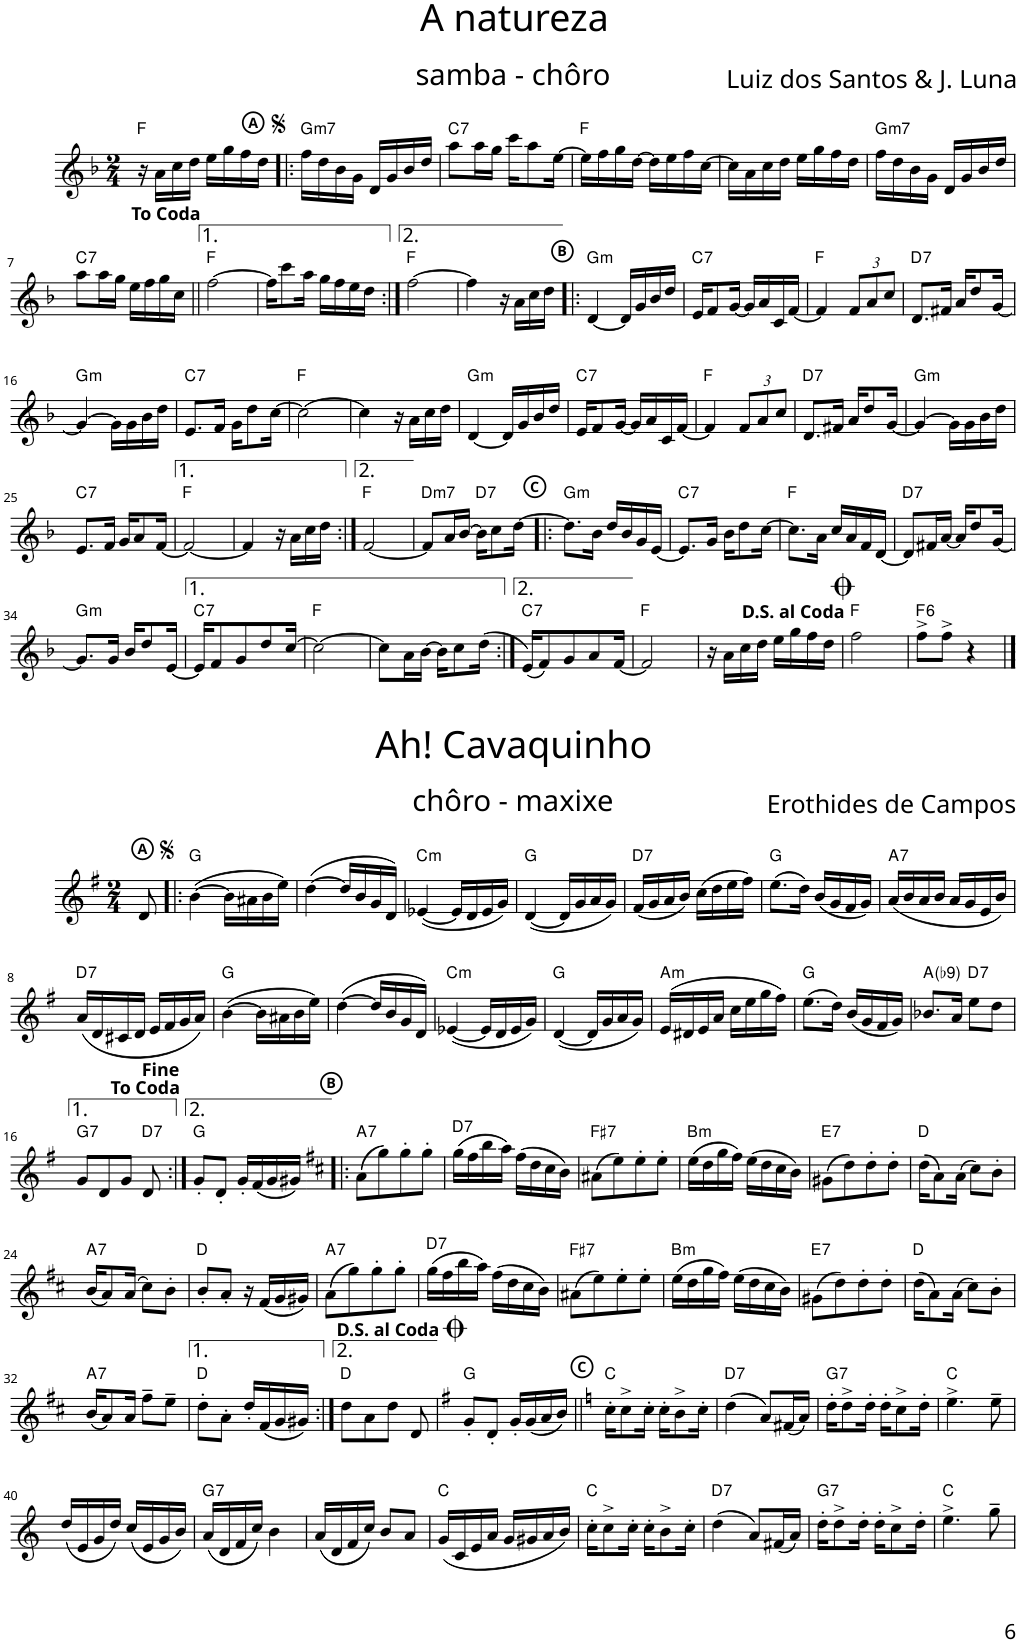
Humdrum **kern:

**kern	**harte
*part1	*part1
*staff1	*
*I"Piano	*
*I'Pno	*
!!LO:PB:g=z
*stria5	*
*clefG2	*
*k[b-]	*
*M2/4	*
=1	=1
16r	F:maj
16a\LL	.
16cc\	.
16dd\JJ	.
16ee\LL	.
16gg\	.
16ff\	.
16dd\JJ	.
!!LO:REH:place=s1:a:B:cj:enc=circle:fs=8:t=A
=2!|:	=2!|:
!	!LO:H:kt=m7
16ff\LL	G:min7
16dd\	.
16b-\	.
16g\JJ	.
16d/LL	.
16g/	.
16b-/	.
16dd/JJ	.
=3	=3
!	!LO:H:kt=7
8aa\L	C:7
16aa\L	.
16gg\JJ	.
16ccc\KL	.
8aa\	.
[16ee\Jk	.
=4	=4
16ee\LL]	F:maj
16ff\	.
16gg\	.
[16dd\JJ	.
16dd\LL]	.
16ee\	.
16ff\	.
[16cc\JJ	.
=5	=5
16cc\LL]	.
16a\	.
16cc\	.
16dd\JJ	.
16ee\LL	.
16gg\	.
16ff\	.
16dd\JJ	.
=6	=6
!	!LO:H:kt=m7
16ff\LL	G:min7
16dd\	.
16b-\	.
16g\JJ	.
16d/LL	.
16g/	.
16b-/	.
16dd/JJ	.
!!LO:LB:g=z
=7	=7
!	!LO:H:kt=7
8aa\L	C:7
16aa\L	.
16gg\JJ	.
16ee\LL	.
16ff\	.
16gg\	.
16cc\JJ	.
=8||	=8||
[2ff\	F:maj
=9	=9
16ff\KL]	.
8ccc\	.
16aa\Jk	.
16gg\LL	.
16ff\	.
16ee\	.
16dd\JJ	.
=10:|!	=10:|!
[2ff\	F:maj
=11	=11
4ff\]	.
16r	.
16a\LL	.
16cc\	.
16dd\JJ	.
!!LO:REH:place=s1:a:B:cj:enc=circle:fs=8:t=B
=12!|:	=12!|:
!	!LO:H:kt=m
[4d/	G:min
16d/LL]	.
16g/	.
16b-/	.
16dd/JJ	.
=13	=13
!	!LO:H:kt=7
16e/KL	C:7
8f/	.
[16g/Jk	.
16g/LL]	.
16a/	.
16c/	.
[16f/JJ	.
=14	=14
4f/]	F:maj
*Xbrackettup	*
12f/L	.
12a/	.
12cc/J	.
=15	=15
!	!LO:H:kt=7
8.d/L	D:7
16f#X/Jk	.
16a/KL	.
8dd/	.
[16g/Jk	.
!!LO:LB:g=z
=16	=16
!	!LO:H:kt=m
4g/_	G:min
16g\LL]	.
16g\	.
16b-\	.
16dd\JJ	.
=17	=17
!	!LO:H:kt=7
8.e/L	C:7
16f/Jk	.
16g\KL	.
8dd\	.
[16cc\Jk	.
=18	=18
2cc\_	F:maj
=19	=19
4cc\]	.
16r	.
16a\LL	.
16cc\	.
16dd\JJ	.
=20	=20
!	!LO:H:kt=m
[4d/	G:min
16d/LL]	.
16g/	.
16b-/	.
16dd/JJ	.
=21	=21
!	!LO:H:kt=7
16e/KL	C:7
8f/	.
[16g/Jk	.
16g/LL]	.
16a/	.
16c/	.
[16f/JJ	.
=22	=22
4f/]	F:maj
12f/L	.
12a/	.
12cc/J	.
=23	=23
!	!LO:H:kt=7
8.d/L	D:7
16f#X/Jk	.
16a/KL	.
8dd/	.
[16g/Jk	.
=24	=24
!	!LO:H:kt=m
4g/_	G:min
16g\LL]	.
16g\	.
16b-\	.
16dd\JJ	.
!!LO:LB:g=z
=25	=25
!	!LO:H:kt=7
8.e/L	C:7
16f/Jk	.
16g/KL	.
8a/	.
[16f/Jk	.
=26	=26
2f/_	F:maj
=27	=27
4f/]	.
16r	.
16a\LL	.
16cc\	.
16dd\JJ	.
=28:|!	=28:|!
[2f/	F:maj
=29	=29
!	!LO:H:kt=m7
8f/L]	D:min7
16a/L	.
[16b-/JJ	.
!	!LO:H:kt=7
16b-\KL]	D:7
8cc\	.
[16dd\Jk	.
!!LO:REH:place=s1:a:B:cj:enc=circle:fs=8:t=C
=30!|:	=30!|:
!	!LO:H:kt=m
8.dd\L]	G:min
16b-\Jk	.
16dd/LL	.
16b-/	.
16g/	.
[16e/JJ	.
=31	=31
!	!LO:H:kt=7
8.e/L]	C:7
16g/Jk	.
16b-\KL	.
8dd\	.
[16cc\Jk	.
=32	=32
8.cc\L]	F:maj
16a\Jk	.
16cc/LL	.
16a/	.
16f/	.
[16d/JJ	.
=33	=33
!	!LO:H:kt=7
8d/L]	D:7
16f#X/L	.
[16a/JJ	.
16a/KL]	.
8dd/	.
[16g/Jk	.
!!LO:LB:g=z
=34	=34
!	!LO:H:kt=m
8.g/L]	G:min
16g/Jk	.
16b-/KL	.
8dd/	.
[16e/Jk	.
=35	=35
!	!LO:H:kt=7
16e/KL]	C:7
8f/	.
8g/	.
8dd/	.
[16cc/Jk	.
=36	=36
2cc\_	F:maj
=37	=37
8cc\L]	.
16a\L	.
[16b-\JJ	.
16b-\KL]	.
8cc\	.
(16dd\Jk	.
=38:|!	=38:|!
!	!LO:H:kt=7
(16e/KL)	C:7
8f/)	.
8g/	.
8a/	.
[16f/Jk	.
=39	=39
2f/]	F:maj
=40	=40
16r	.
16a\LL	.
16cc\	.
16dd\JJ	.
16ee\LL	.
16gg\	.
16ff\	.
16dd\JJ	.
=41	=41
2ff\	F:maj
=42	=42
!	!LO:H:kt=6
8ff^\L	F:maj6
8ff^\J	.
4r	.
!!LO:LB:g=z
==	==
*stria5	*
*k[f#]	*
*M2/4	*
8d/	.
!!LO:REH:place=s1:a:B:cj:enc=circle:fs=8:t=A
=1!|:	=1!|:
([4b\	G:maj
16b\LL]	.
16a#X\	.
16b\	.
16ee\JJ)	.
=2	=2
([4dd\	.
16dd/LL]	.
16b/	.
16g/	.
16d/JJ)	.
=3	=3
!	!LO:H:kt=m
([4e-X/	C:min
16e-/LL]	.
16d/	.
16e-/	.
16g/JJ)	.
=4	=4
([4d/	G:maj
16d/LL]	.
16g/	.
16a/	.
16g/JJ)	.
=5	=5
!	!LO:H:kt=7
(16f#/LL	D:7
16g/	.
16a/	.
16b/JJ)	.
(16cc\LL	.
16dd\	.
16ee\	.
16ff#\JJ)	.
=6	=6
(8.ee\L	G:maj
16dd\Jk)	.
(16b/LL	.
16g/	.
16f#/	.
16g/JJ)	.
=7	=7
!	!LO:H:kt=7
(16a/LL	A:7
16b/	.
16a/	.
16b/JJ	.
16a/LL	.
16g/	.
16e/	.
16b/JJ)	.
!!LO:LB:g=z
=8	=8
!	!LO:H:kt=7
(16a/LL	D:7
16d/	.
16c#X/	.
16d/JJ	.
16e/LL	.
16f#/	.
16g/	.
16a/JJ)	.
=9	=9
([4b\	G:maj
16b\LL]	.
16a#X\	.
16b\	.
16ee\JJ)	.
=10	=10
([4dd\	.
16dd/LL]	.
16b/	.
16g/	.
16d/JJ)	.
=11	=11
!	!LO:H:kt=m
([4e-X/	C:min
16e-/LL]	.
16d/	.
16e-/	.
16g/JJ)	.
=12	=12
([4d/	G:maj
16d/LL]	.
16g/	.
16a/	.
16g/JJ)	.
=13	=13
!	!LO:H:kt=m
(16e/LL	A:min
16d#X/	.
16e/	.
16a/JJ	.
16cc\LL	.
16ee\	.
16gg\	.
16ff#\JJ)	.
=14	=14
(8.ee\L	G:maj
16dd\Jk)	.
(16b/LL	.
16g/	.
16f#/	.
16g/JJ)	.
=15	=15
8.b-X/L	A:maj(b9)
16a/Jk	.
!	!LO:H:kt=7
8ee\L	D:7
8dd\J	.
!!LO:LB:g=z
=16	=16
!	!LO:H:kt=7
8g/L	G:7
8d/	.
8g/J	.
!	!LO:H:kt=7
8d/	D:7
=17:|!	=17:|!
8g'/L	G:maj
8d'/J	.
16g'/LL	.
(16f#/	.
16g/	.
16g#X/JJ)	.
!!LO:REH:place=s1:a:B:cj:enc=circle:fs=8:t=B
=18!|:	=18!|:
*k[f#c#]	*
!	!LO:H:kt=7
(8a\L	A:7
8gg\)	.
8gg'\	.
8gg'\J	.
=19	=19
!	!LO:H:kt=7
(16gg\LL	D:7
16ff#\	.
16bb\	.
16aa\JJ)	.
(16ff#\LL	.
16dd\	.
16cc#\	.
16b\JJ)	.
=20	=20
!	!LO:H:kt=7
(8a#X\L	F#:7
8ee\)	.
8ee'\	.
8ee'\J	.
=21	=21
!	!LO:H:kt=m
(16ee\LL	B:min
16dd\	.
16gg\	.
16ff#\JJ)	.
(16ee\LL	.
16dd\	.
16cc#\	.
16b\JJ)	.
=22	=22
!	!LO:H:kt=7
(8g#X\L	E:7
8dd\)	.
8dd'\	.
8dd'\J	.
=23	=23
(16dd\KL	D:maj
8a\)	.
(16a\Jk	.
8cc#\L)	.
8b'\J	.
!!LO:LB:g=z
=24	=24
!	!LO:H:kt=7
(16b/KL	A:7
8a/)	.
(16a/Jk	.
8cc#\L)	.
8b'\J	.
=25	=25
8b'/L	D:maj
8a'/J	.
16r	.
(16f#/LL	.
16g/	.
16g#X/JJ)	.
=26	=26
!	!LO:H:kt=7
(8a\L	A:7
8gg\)	.
8gg'\	.
8gg'\J	.
=27	=27
!	!LO:H:kt=7
(16gg\LL	D:7
16ff#\	.
16bb\	.
16aa\JJ)	.
(16ff#\LL	.
16dd\	.
16cc#\	.
16b\JJ)	.
=28	=28
!	!LO:H:kt=7
(8a#X\L	F#:7
8ee\)	.
8ee'\	.
8ee'\J	.
=29	=29
!	!LO:H:kt=m
(16ee\LL	B:min
16dd\	.
16gg\	.
16ff#\JJ)	.
(16ee\LL	.
16dd\	.
16cc#\	.
16b\JJ)	.
=30	=30
!	!LO:H:kt=7
(8g#X\L	E:7
8dd\)	.
8dd'\	.
8dd'\J	.
=31	=31
(16dd\KL	D:maj
8a\)	.
(16a\Jk	.
8cc#\L)	.
8b'\J	.
!!LO:LB:g=z
=32	=32
!	!LO:H:kt=7
(16b/KL	A:7
8a/)	.
16a/Jk	.
8ff#~\L	.
8ee~\J	.
=33	=33
8dd'\L	D:maj
8a'\J	.
16dd'/LL	.
(16f#/	.
16g/	.
16g#X/JJ)	.
=34:|!	=34:|!
8dd\L	D:maj
8a\	.
8dd\J	.
8d/	.
=35	=35
*k[f#]	*
8g'/L	G:maj
8d'/J	.
16g'/LL	.
(16g/	.
16a/	.
16b/JJ)	.
!!LO:REH:place=s1:a:B:cj:enc=circle:fs=8:t=C
=36||	=36||
*k[]	*
16cc'\KL	C:maj
8cc^\	.
16cc'\Jk	.
16cc'\KL	.
8b^\	.
16cc'\Jk	.
=37	=37
!	!LO:H:kt=7
(4dd\	D:7
8a/L)	.
(16f#X/L	.
16a/JJ)	.
=38	=38
!	!LO:H:kt=7
16dd'\KL	G:7
8dd^\	.
16dd'\Jk	.
16dd'\KL	.
8cc^\	.
16dd'\Jk	.
=39	=39
4.ee^\	C:maj
8ee~\	.
!!LO:LB:g=z
=40	=40
(16dd/LL	.
16e/	.
16g/	.
16dd/JJ)	.
(16cc/LL	.
16e/	.
16g/	.
16b/JJ)	.
=41	=41
!	!LO:H:kt=7
(16a/LL	G:7
16d/	.
16f/	.
16cc/JJ)	.
4b\	.
=42	=42
(16a/LL	.
16d/	.
16f/	.
16cc/JJ)	.
8b/L	.
8a/J	.
=43	=43
(16g/LL	C:maj
16c/	.
16e/	.
16a/JJ	.
16g/LL	.
16g#X/	.
16a/	.
16b/JJ)	.
=44	=44
16cc'\KL	C:maj
8cc^\	.
16cc'\Jk	.
16cc'\KL	.
8b^\	.
16cc'\Jk	.
=45	=45
!	!LO:H:kt=7
(4dd\	D:7
8a/L)	.
(16f#X/L	.
16a/JJ)	.
=46	=46
!	!LO:H:kt=7
16dd'\KL	G:7
8dd^\	.
16dd'\Jk	.
16dd'\KL	.
8cc^\	.
16dd'\Jk	.
=47	=47
4.ee^\	C:maj
8gg~\	.
=	=
*-	*-
